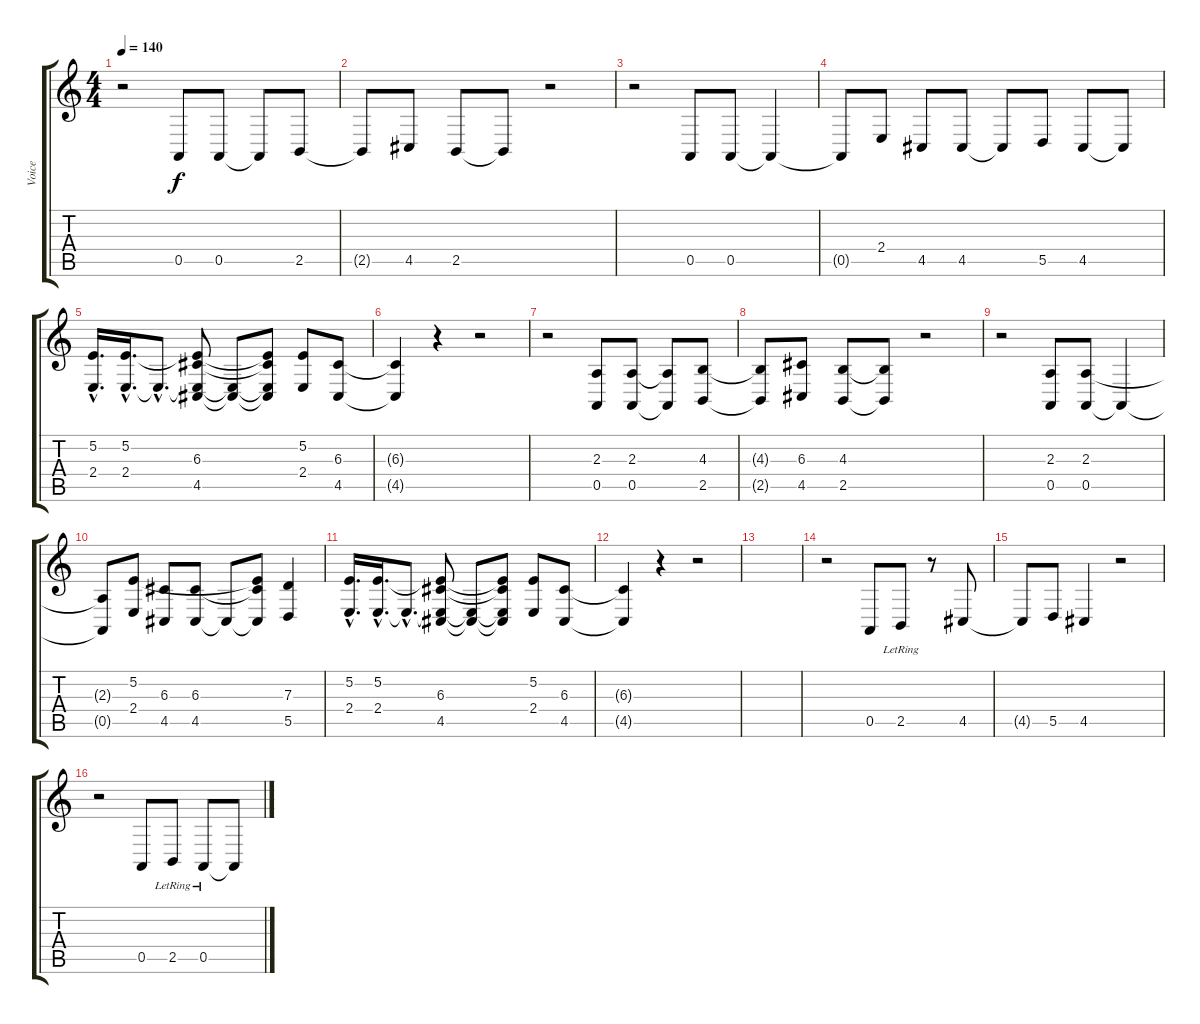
\track ("Voice" "Voice") {instrument lead1square}
\staff {score tabs}
\tuning (E4 B3 G3 D3 A2 E2) {hide}
\ts (4 4)
\tempo 140
\clef g2
\ks c
r.2{dy f} 0.5.8 0.5.8 0.5{t}.8 2.5.8 |
2.5{t}.8 4.5.8 2.5.8 2.5{t}.8 r.2 |
r.2 0.5.8 0.5.8 0.5{t}.4 |
0.5{t}.8 2.4.8 4.5.8 4.5.8 4.5{t}.8 5.5.8 4.5.8 4.5{t}.8 |
(5.2{hac} 2.4{hac}).16{d volume 16} (5.2{hac} 2.4{hac}).16{d} 2.4{hac t}.8{d} (5.2{t} 6.3 2.4{t} 4.5).8 (2.4{t} 4.5{t}).8 (5.2{t} 6.3{t} 2.4{t} 4.5{t}).8 (5.2 2.4).8 (6.3 4.5).8 |
(6.3{t} 4.5{t}).4 r.4 r.2 |
r.2 (2.3 0.5).8 (2.3 0.5).8 (2.3{t} 0.5{t}).8 (4.3 2.5).8 |
(4.3{t} 2.5{t}).8 (6.3 4.5).8 (4.3 2.5).8 (4.3{t} 2.5{t}).8 r.2 |
r.2 (2.3 0.5).8 (2.3 0.5).8 0.5{t}.4 |
(2.3{t} 0.5{t}).8 (5.2 2.4).8 (6.3 4.5).8 (6.3 4.5).8 4.5{t}.8 (5.2{t} 6.3{t} 4.5{t}).8 (7.3 5.5).4 |
(5.2{hac} 2.4{hac}).16{d} (5.2{hac} 2.4{hac}).16{d} 2.4{hac t}.8{d} (5.2{t} 6.3 2.4{t} 4.5).8 (2.4{t} 4.5{t}).8 (5.2{t} 6.3{t} 2.4{t} 4.5{t}).8 (5.2 2.4).8 (6.3 4.5).8 |
(6.3{t} 4.5{t}).4 r.4 r.2 |
|
r.2{volume 13} 0.5.8 2.5{lr}.8 r.8 4.5.8 |
4.5{t}.8 5.5.8 4.5.4 r.2 |
r.2 0.5.8 2.5{lr}.8 0.5{lr}.8 0.5{t}.8
